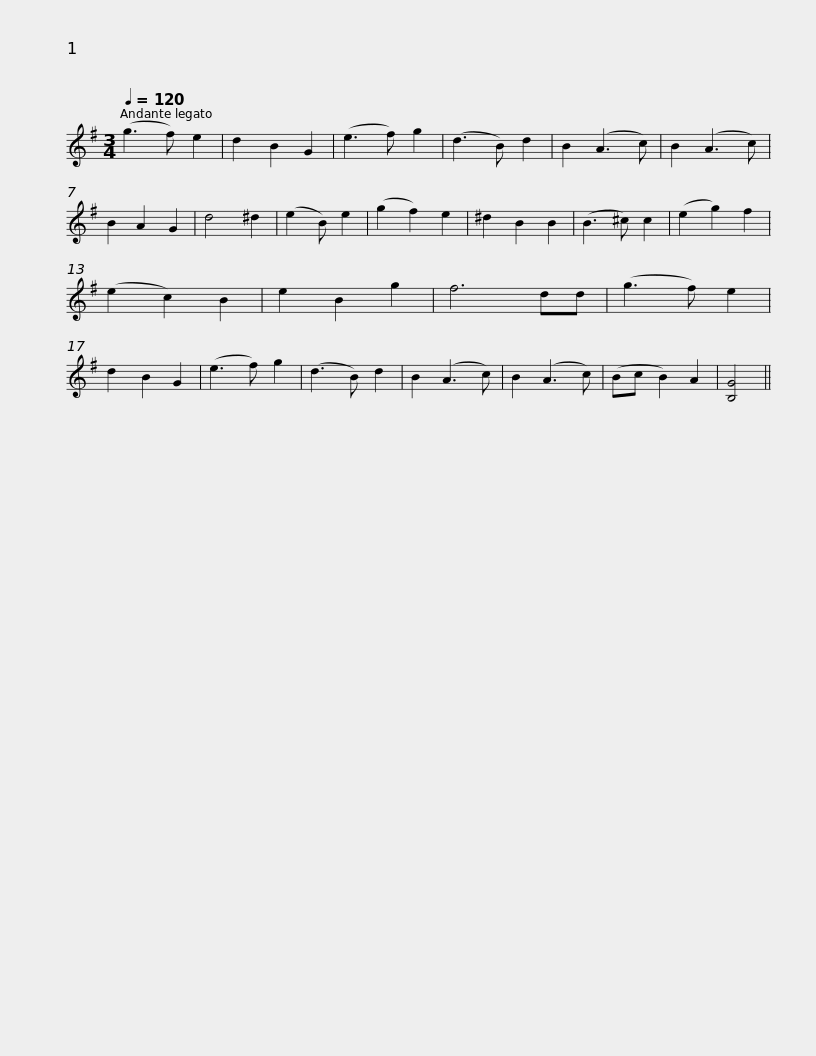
X:1
L:1/8
Q:1/4=120
M:3/4
I:linebreak $
K:G
V:1 treble
V:1
 (g3 f) e2 | d2 B2 G2 | (e3 f) g2 | (d3 B) d2 | B2 (A3 c) | %5
 B2 (A3 c) | B2 A2 G2 | d4 ^d2 | (e2 B) e2 | (g2 f2) e2 | %10
 ^d2 B2 B2 | (B3 ^c) c2 |$ (e2 g2) f2 | (e2 c2) B2 | e2 B2 g2 | %15
 f6 dd | (g3 f) e2 | d2 B2 G2 | (e3 f) g2 | (d3 B) d2 | %20
 B2 (A3 c) | B2 (A3 c) | (Bc B2) A2 | [B,G]4 || %24
